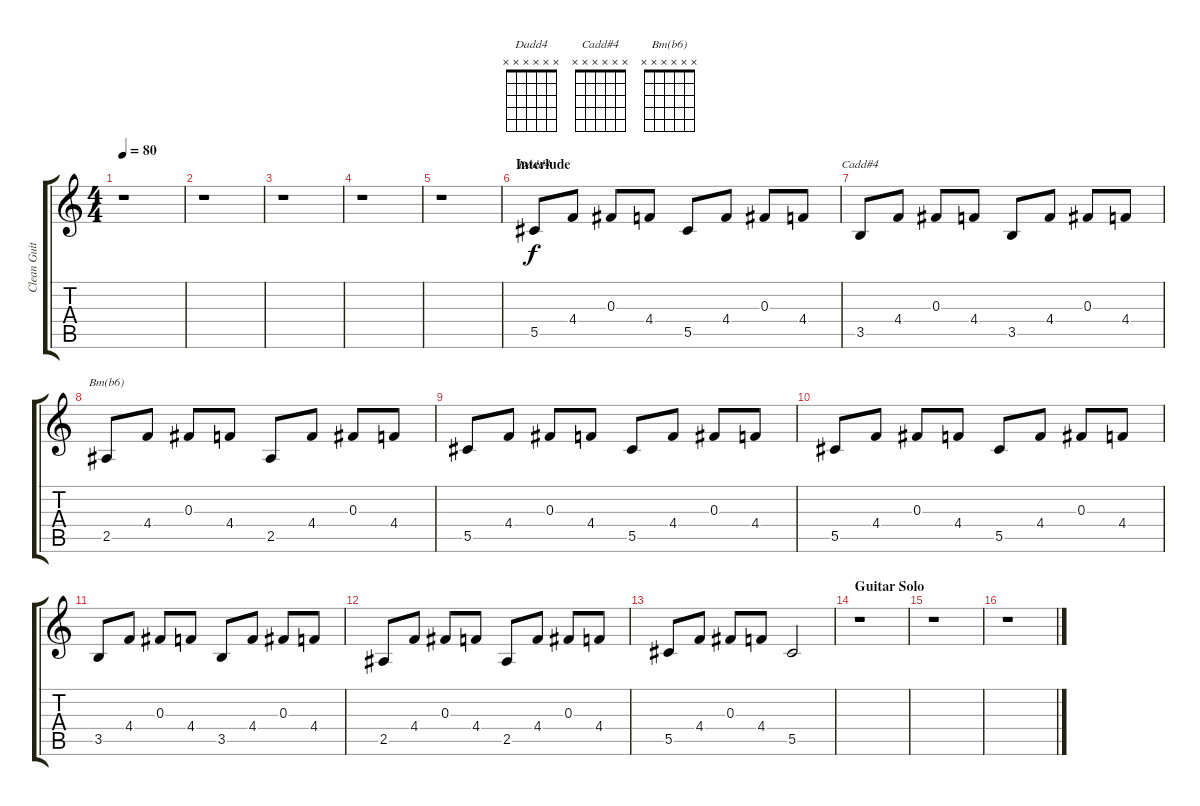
\track ("Clean Guitar" "Clean Guit") {instrument electricguitarjazz}
\staff {score tabs}
\tuning (Eb4 Bb3 Gb3 Db3 Ab2 Eb2) {hide}
\chord ("Dadd4" x x x x x x)
\chord ("Cadd#4" x x x x x x)
\chord ("Bm(b6)" x x x x x x)
\ts (4 4)
\tempo 80
\clef g2
\ks c
r.1{dy f} |
r.1 |
r.1 |
r.1 |
r.1 |
\section ("" "Interlude")
5.5.8{ch "Dadd4"} 4.4.8 0.3.8 4.4.8 5.5.8 4.4.8 0.3.8 4.4.8 |
3.5.8{ch "Cadd#4"} 4.4.8 0.3.8 4.4.8 3.5.8 4.4.8 0.3.8 4.4.8 |
2.5.8{ch "Bm(b6)"} 4.4.8 0.3.8 4.4.8 2.5.8 4.4.8 0.3.8 4.4.8 |
5.5.8 4.4.8 0.3.8 4.4.8 5.5.8 4.4.8 0.3.8 4.4.8 |
5.5.8 4.4.8 0.3.8 4.4.8 5.5.8 4.4.8 0.3.8 4.4.8 |
3.5.8 4.4.8 0.3.8 4.4.8 3.5.8 4.4.8 0.3.8 4.4.8 |
2.5.8 4.4.8 0.3.8 4.4.8 2.5.8 4.4.8 0.3.8 4.4.8 |
5.5.8 4.4.8 0.3.8 4.4.8 5.5.2 |
\section ("" "Guitar Solo")
r.1 |
r.1 |
r.1
